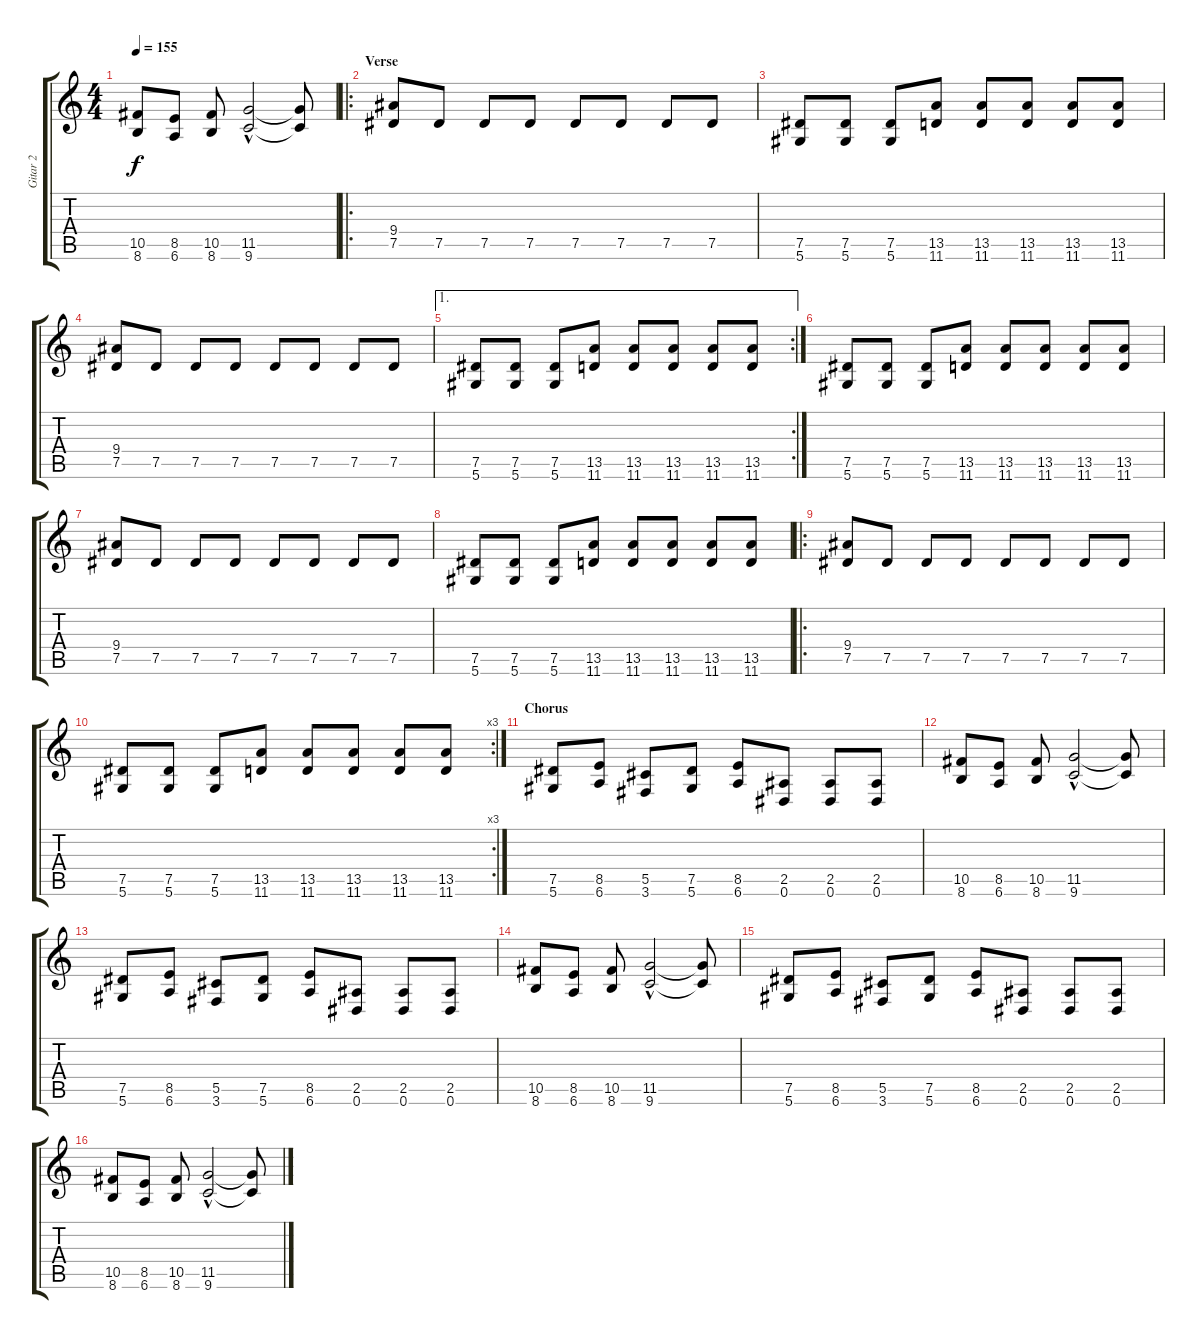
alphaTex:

\track ("Gitar 2" "Gitar 2") {instrument distortionguitar}
\staff {score tabs}
\tuning (Eb4 Bb3 Gb3 Db3 Ab2 Eb2) {hide}
\ts (4 4)
\tempo 155
\clef g2
\ks c
(10.5 8.6).8{dy f} (8.5 6.6).8 (10.5 8.6).8 (11.5 9.6{hac}).2 (11.5{t} 9.6{t}).8 |
\ro
\section ("" "Verse")
(9.4 7.5).8 7.5.8 7.5.8 7.5.8 7.5.8 7.5.8 7.5.8 7.5.8 |
(7.5 5.6).8 (7.5 5.6).8 (7.5 5.6).8 (13.5 11.6).8 (13.5 11.6).8 (13.5 11.6).8 (13.5 11.6).8 (13.5 11.6).8 |
(9.4 7.5).8 7.5.8 7.5.8 7.5.8 7.5.8 7.5.8 7.5.8 7.5.8 |
\ae 1
\rc 2
(7.5 5.6).8 (7.5 5.6).8 (7.5 5.6).8 (13.5 11.6).8 (13.5 11.6).8 (13.5 11.6).8 (13.5 11.6).8 (13.5 11.6).8 |
(7.5 5.6).8 (7.5 5.6).8 (7.5 5.6).8 (13.5 11.6).8 (13.5 11.6).8 (13.5 11.6).8 (13.5 11.6).8 (13.5 11.6).8 |
(9.4 7.5).8 7.5.8 7.5.8 7.5.8 7.5.8 7.5.8 7.5.8 7.5.8 |
(7.5 5.6).8 (7.5 5.6).8 (7.5 5.6).8 (13.5 11.6).8 (13.5 11.6).8 (13.5 11.6).8 (13.5 11.6).8 (13.5 11.6).8 |
\ro
(9.4 7.5).8 7.5.8 7.5.8 7.5.8 7.5.8 7.5.8 7.5.8 7.5.8 |
\rc 3
(7.5 5.6).8 (7.5 5.6).8 (7.5 5.6).8 (13.5 11.6).8 (13.5 11.6).8 (13.5 11.6).8 (13.5 11.6).8 (13.5 11.6).8 |
\section ("" "Chorus")
(7.5 5.6).8 (8.5 6.6).8 (5.5 3.6).8 (7.5 5.6).8 (8.5 6.6).8 (2.5 0.6).8 (2.5 0.6).8 (2.5 0.6).8 |
(10.5 8.6).8 (8.5 6.6).8 (10.5 8.6).8 (11.5 9.6{hac}).2 (11.5{t} 9.6{t}).8 |
(7.5 5.6).8 (8.5 6.6).8 (5.5 3.6).8 (7.5 5.6).8 (8.5 6.6).8 (2.5 0.6).8 (2.5 0.6).8 (2.5 0.6).8 |
(10.5 8.6).8 (8.5 6.6).8 (10.5 8.6).8 (11.5 9.6{hac}).2 (11.5{t} 9.6{t}).8 |
(7.5 5.6).8 (8.5 6.6).8 (5.5 3.6).8 (7.5 5.6).8 (8.5 6.6).8 (2.5 0.6).8 (2.5 0.6).8 (2.5 0.6).8 |
(10.5 8.6).8 (8.5 6.6).8 (10.5 8.6).8 (11.5 9.6{hac}).2 (11.5{t} 9.6{t}).8
